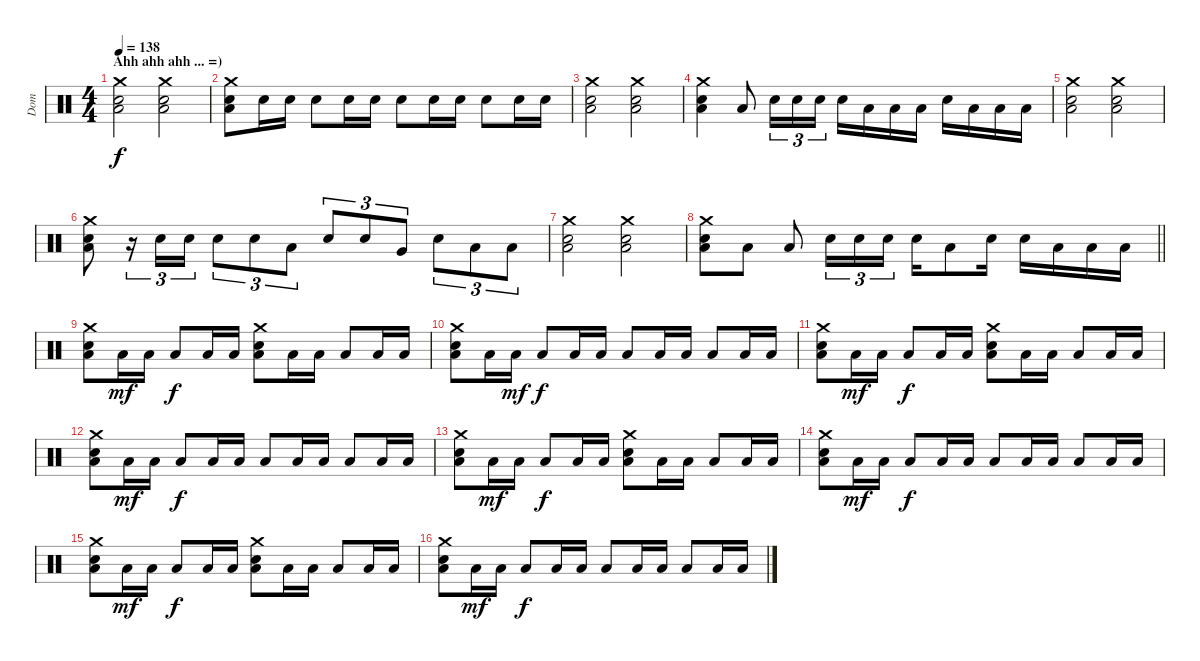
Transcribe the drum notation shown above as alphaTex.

\track ("Dom" "Dom") {instrument percussion}
\staff {score}
\articulation defaults
\ts (4 4)
\section ("" "Ahh ahh ahh ... =)")
\tempo 138
\clef neutral
\ks c
("Low Floor Tom (hit)" "Electric Snare (hit)" "Crash medium (hit)").2{dy f} ("Low Floor Tom (hit)" "Electric Snare (hit)" "Crash medium (hit)").2 |
("Low Floor Tom (hit)" "Electric Snare (hit)" "Crash medium (hit)").8 "Electric Snare (hit)".16 "Electric Snare (hit)".16 "Electric Snare (hit)".8 "Electric Snare (hit)".16 "Electric Snare (hit)".16 "Electric Snare (hit)".8 "Electric Snare (hit)".16 "Electric Snare (hit)".16 "Electric Snare (hit)".8 "Electric Snare (hit)".16 "Electric Snare (hit)".16 |
("Low Floor Tom (hit)" "Electric Snare (hit)" "Crash medium (hit)").2 ("Low Floor Tom (hit)" "Electric Snare (hit)" "Crash medium (hit)").2 |
("Low Floor Tom (hit)" "Electric Snare (hit)" "Crash medium (hit)").4 "Low Floor Tom (hit)".8 "Electric Snare (hit)".16{tu (3 2)} "Electric Snare (hit)".16{tu (3 2)} "Electric Snare (hit)".16{tu (3 2)} "Electric Snare (hit)".16 "Low Floor Tom (hit)".16 "Low Tom (hit)".16 "Low Tom (hit)".16 "Electric Snare (hit)".16 "Low Floor Tom (hit)".16 "Low Tom (hit)".16 "Low Tom (hit)".16 |
("Low Floor Tom (hit)" "Electric Snare (hit)" "Crash medium (hit)").2 ("Low Floor Tom (hit)" "Electric Snare (hit)" "Crash medium (hit)").2 |
("Low Floor Tom (hit)" "Electric Snare (hit)" "Crash medium (hit)").8 r.16{tu (3 2)} "Electric Snare (hit)".16{tu (3 2)} "Electric Snare (hit)".16{tu (3 2)} "Electric Snare (hit)".8{tu (3 2)} "Electric Snare (hit)".8{tu (3 2)} "Low Tom (hit)".8{tu (3 2)} "Electric Snare (hit)".8{tu (3 2)} "Electric Snare (hit)".8{tu (3 2)} "Very Low Tom (hit)".8{tu (3 2)} "Electric Snare (hit)".8{tu (3 2)} "Low Floor Tom (hit)".8{tu (3 2)} "Low Floor Tom (hit)".8{tu (3 2)} |
("Low Floor Tom (hit)" "Electric Snare (hit)" "Crash medium (hit)").2 ("Low Floor Tom (hit)" "Electric Snare (hit)" "Crash medium (hit)").2 |
\barLineRight lightlight
("Low Floor Tom (hit)" "Electric Snare (hit)" "Crash medium (hit)").8 "Low Floor Tom (hit)".8 "Low Floor Tom (hit)".8 "Electric Snare (hit)".16{tu (3 2)} "Electric Snare (hit)".16{tu (3 2)} "Electric Snare (hit)".16{tu (3 2)} "Electric Snare (hit)".16 "Low Floor Tom (hit)".8 "Electric Snare (hit)".16 "Electric Snare (hit)".16 "Low Floor Tom (hit)".16 "Low Floor Tom (hit)".16 "Low Floor Tom (hit)".16 |
("Low Floor Tom (hit)" "Electric Snare (hit)" "Crash medium (hit)").8 "Low Floor Tom (hit)".16{dy mf} "Low Floor Tom (hit)".16 "Low Tom (hit)".8{dy f} "Low Floor Tom (hit)".16 "Low Floor Tom (hit)".16 ("Low Floor Tom (hit)" "Electric Snare (hit)" "Crash medium (hit)").8 "Low Floor Tom (hit)".16 "Low Floor Tom (hit)".16 "Low Tom (hit)".8 "Low Floor Tom (hit)".16 "Low Floor Tom (hit)".16 |
("Low Floor Tom (hit)" "Electric Snare (hit)" "Crash medium (hit)").8 "Low Floor Tom (hit)".16 "Low Floor Tom (hit)".16{dy mf} "Low Floor Tom (hit)".8{dy f} "Low Floor Tom (hit)".16 "Low Floor Tom (hit)".16 "Low Tom (hit)".8 "Low Floor Tom (hit)".16 "Low Floor Tom (hit)".16 "Low Tom (hit)".8 "Low Floor Tom (hit)".16 "Low Floor Tom (hit)".16 |
("Low Floor Tom (hit)" "Electric Snare (hit)" "Crash medium (hit)").8 "Low Floor Tom (hit)".16{dy mf} "Low Floor Tom (hit)".16 "Low Tom (hit)".8{dy f} "Low Floor Tom (hit)".16 "Low Floor Tom (hit)".16 ("Low Floor Tom (hit)" "Electric Snare (hit)" "Crash medium (hit)").8 "Low Floor Tom (hit)".16 "Low Floor Tom (hit)".16 "Low Tom (hit)".8 "Low Floor Tom (hit)".16 "Low Floor Tom (hit)".16 |
("Low Floor Tom (hit)" "Electric Snare (hit)" "Crash medium (hit)").8 "Low Floor Tom (hit)".16{dy mf} "Low Floor Tom (hit)".16 "Low Floor Tom (hit)".8{dy f} "Low Floor Tom (hit)".16 "Low Floor Tom (hit)".16 "Low Tom (hit)".8 "Low Floor Tom (hit)".16 "Low Floor Tom (hit)".16 "Low Tom (hit)".8 "Low Floor Tom (hit)".16 "Low Floor Tom (hit)".16 |
("Low Floor Tom (hit)" "Electric Snare (hit)" "Crash medium (hit)").8 "Low Floor Tom (hit)".16{dy mf} "Low Floor Tom (hit)".16 "Low Tom (hit)".8{dy f} "Low Floor Tom (hit)".16 "Low Floor Tom (hit)".16 ("Low Floor Tom (hit)" "Electric Snare (hit)" "Crash medium (hit)").8 "Low Floor Tom (hit)".16 "Low Floor Tom (hit)".16 "Low Tom (hit)".8 "Low Floor Tom (hit)".16 "Low Floor Tom (hit)".16 |
("Low Floor Tom (hit)" "Electric Snare (hit)" "Crash medium (hit)").8 "Low Floor Tom (hit)".16{dy mf} "Low Floor Tom (hit)".16 "Low Floor Tom (hit)".8{dy f} "Low Floor Tom (hit)".16 "Low Floor Tom (hit)".16 "Low Tom (hit)".8 "Low Floor Tom (hit)".16 "Low Floor Tom (hit)".16 "Low Tom (hit)".8 "Low Floor Tom (hit)".16 "Low Floor Tom (hit)".16 |
("Low Floor Tom (hit)" "Electric Snare (hit)" "Crash medium (hit)").8 "Low Floor Tom (hit)".16{dy mf} "Low Floor Tom (hit)".16 "Low Tom (hit)".8{dy f} "Low Floor Tom (hit)".16 "Low Floor Tom (hit)".16 ("Low Floor Tom (hit)" "Electric Snare (hit)" "Crash medium (hit)").8 "Low Floor Tom (hit)".16 "Low Floor Tom (hit)".16 "Low Tom (hit)".8 "Low Floor Tom (hit)".16 "Low Floor Tom (hit)".16 |
("Low Floor Tom (hit)" "Electric Snare (hit)" "Crash medium (hit)").8 "Low Floor Tom (hit)".16{dy mf} "Low Floor Tom (hit)".16 "Low Floor Tom (hit)".8{dy f} "Low Floor Tom (hit)".16 "Low Floor Tom (hit)".16 "Low Tom (hit)".8 "Low Floor Tom (hit)".16 "Low Floor Tom (hit)".16 "Low Tom (hit)".8 "Low Floor Tom (hit)".16 "Low Floor Tom (hit)".16
